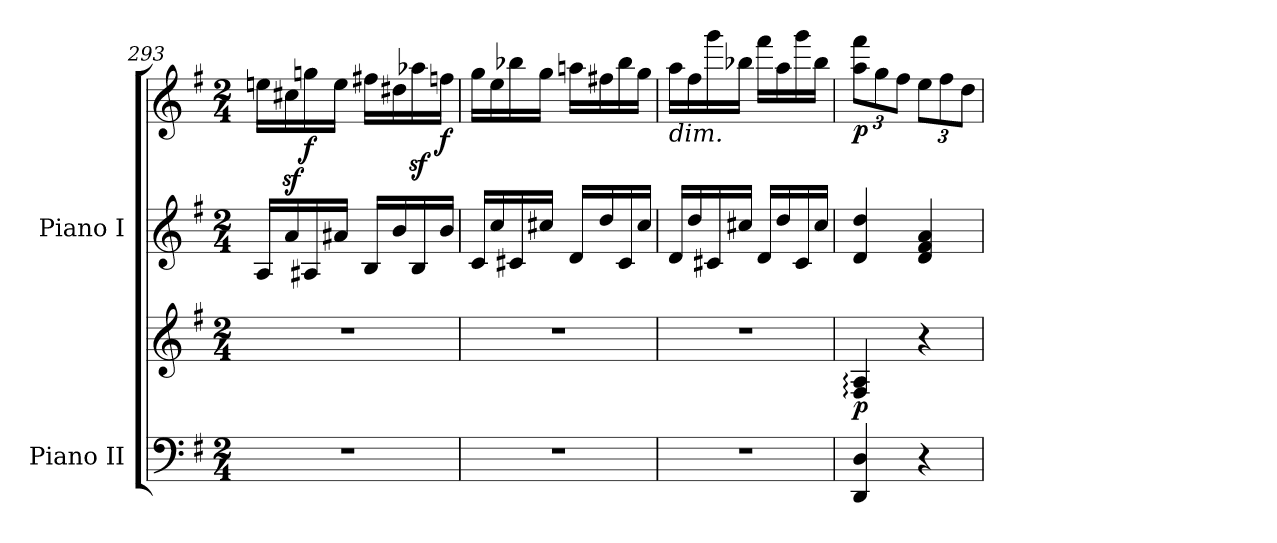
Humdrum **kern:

**kern	**kern	**dynam	**kern	**kern	**dynam
*part2	*part2	*part2	*part1	*part1	*part1
*staff4	*staff3	*staff3/4	*staff2	*staff1	*staff1/2
*I"Piano II	*	*	*I"Piano I	*	*
*I'Pno. II	*	*	*I'Pno. I	*	*
*clefF4	*clefG2	*	*clefG2	*clefG2	*
*k[f#]	*k[f#]	*	*k[f#]	*k[f#]	*
*M2/4	*M2/4	*	*M2/4	*M2/4	*
=293	=293	=293	=293	=293	=293
2r	2r	.	16A/LL	16een\LL	.
.	.	.	16a/	16cc#Xz<\	.
!	!	!	!	!	!LO:DY:b
.	.	.	16A#X/	16ggn\	f
.	.	.	16a#X/JJ	16ee\JJ	.
.	.	.	16B/LL	16ff#X\LL	.
.	.	.	16b/	16dd#X\	.
.	.	.	16B/	16aa-Xz<\	.
!	!	!	!	!	!LO:DY:b
.	.	.	16b/JJ	16ffn\JJ	f
=294	=294	=294	=294	=294	=294
2r	2r	.	16c/LL	16gg\LL	.
.	.	.	16cc/	16ee\	.
.	.	.	16c#X/	16bb-X\	.
.	.	.	16cc#X/JJ	16gg\JJ	.
.	.	.	16d/LL	16aan\LL	.
.	.	.	16dd/	16ff#X\	.
.	.	.	16c#/	16bb-\	.
.	.	.	16cc#/JJ	16gg\JJ	.
=295	=295	=295	=295	=295	=295
*	*	*	*	*MM120	*
!	!	!	!	!LO:TX:b:i:t=dim.	!
2r	2r	.	16d/LL	16aa\LL	.
.	.	.	16dd/	16ff#\	.
.	.	.	16c#X/	16ggg\	.
.	.	.	16cc#X/JJ	16bb-X\JJ	.
.	.	.	16d/LL	16fff#\LL	.
.	.	.	16dd/	16aa\	.
.	.	.	16c#/	16ggg\	.
.	.	.	16cc#/JJ	16bb-\JJ	.
=296	=296	=296	=296	=296	=296
*	*	*	*	*Xbrackettup	*
*	*	*	*	*MM144	*
!	!	!LO:DY:b	!	!	!LO:DY:b
4DD!/ 4D!/	4F#!/: 4A!/:	p	4d/ 4dd/	12aa\ 12fff#\L	p
.	.	.	.	12gg\	.
.	.	.	.	12ff#\J	.
4r	4r	.	4d/ 4f#/ 4a/	12ee\L	.
.	.	.	.	12ff#\	.
.	.	.	.	12dd\J	.
=	=	=	=	=	=
*-	*-	*-	*-	*-	*-
